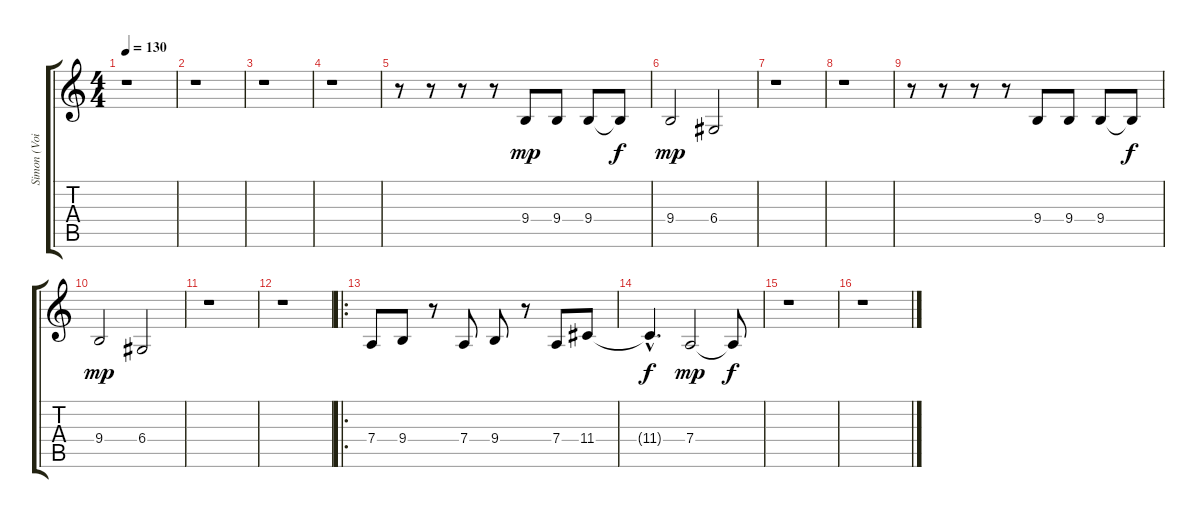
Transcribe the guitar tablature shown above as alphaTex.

\track ("Simon (Voice)" "Simon (Voi") {instrument oboe}
\staff {score tabs}
\tuning (E4 B3 G3 D3 A2 E2) {hide}
\ts (4 4)
\tempo 130
\clef g2
\ks c
r.1{dy mp instrument oboe} |
r.1 |
r.1 |
r.1 |
r.8 r.8 r.8 r.8 9.4.8 9.4.8 9.4.8 9.4{t}.8{dy f} |
9.4.2{dy mp} 6.4.2 |
r.1 |
r.1 |
r.8 r.8 r.8 r.8 9.4.8 9.4.8 9.4.8 9.4{t}.8{dy f} |
9.4.2{dy mp} 6.4.2 |
r.1 |
r.1 |
\ro
7.4.8 9.4.8 r.8 7.4.8 9.4.8 r.8 7.4.8 11.4.8 |
11.4{hac t}.4{d dy f} 7.4.2{dy mp} 7.4{t}.8{dy f} |
r.1 |
r.1
